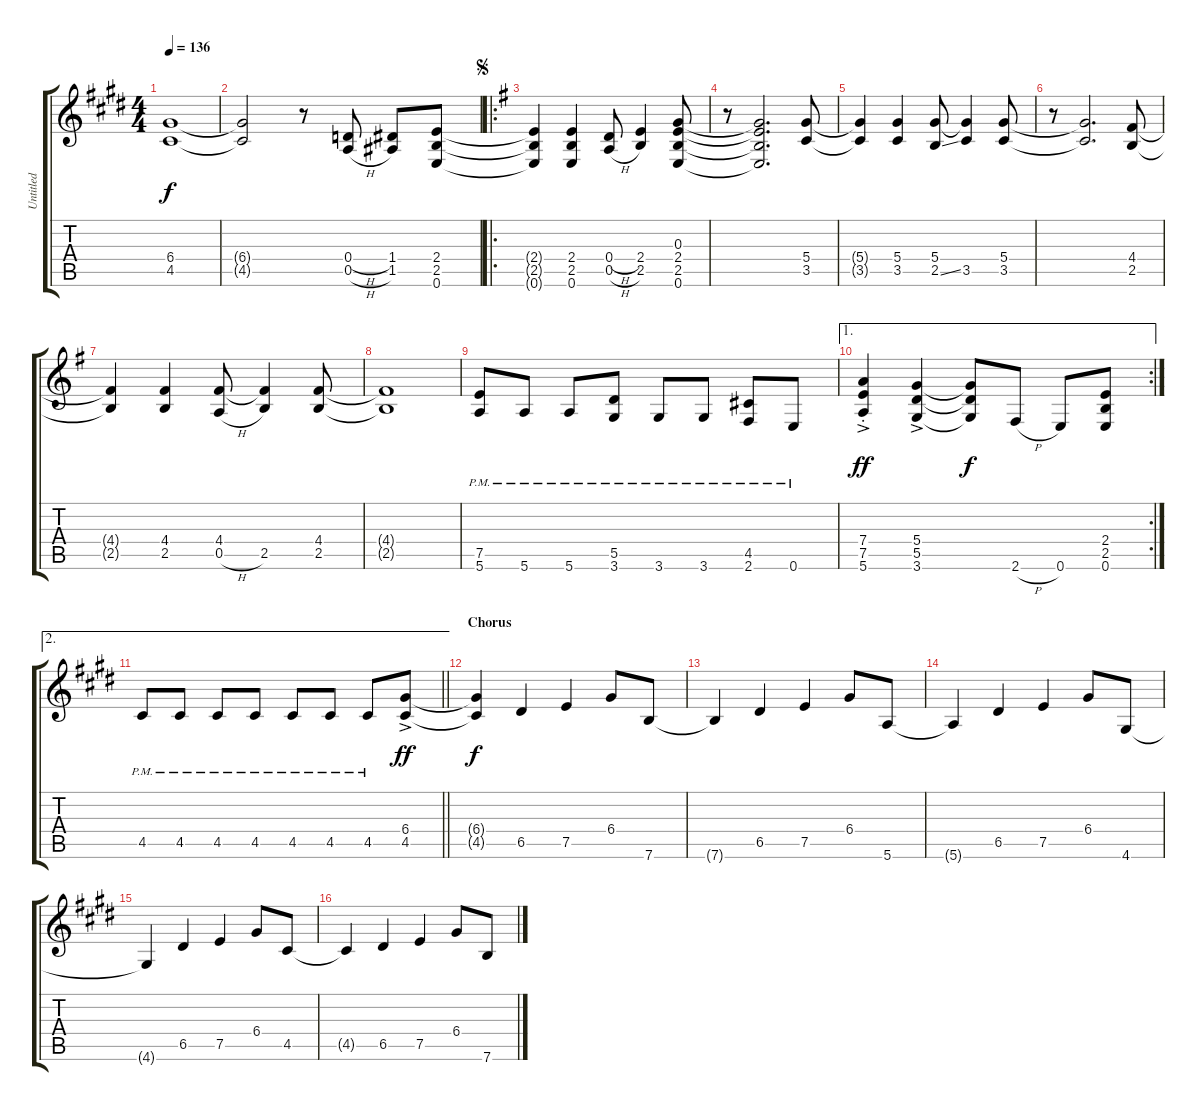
\track ("Untitled" "Untitled") {instrument distortionguitar}
\staff {score tabs}
\tuning (E4 B3 G3 D3 A2 E2) {hide}
\ts (4 4)
\tempo 136
\clef g2
\ks c#minor
(6.4{t} 4.5{t}).1{dy f} |
(6.4{t} 4.5{t}).2 r.8 (0.4{h} 0.5{h}).8 (1.4 1.5).8 (2.4 2.5 0.6).8 |
\ro
\jump segno
\ks g
(2.4{t} 2.5{t} 0.6{t}).4 (2.4 2.5 0.6).4 (0.4{h} 0.5{h}).8 (2.4 2.5).4 (0.3 2.4 2.5 0.6).8 |
r.8 (0.3{t} 2.4{t} 2.5{t} 0.6{t}).2{d} (5.4 3.5).8 |
(5.4{t} 3.5{t}).4 (5.4 3.5).4 (5.4 2.5{ss}).8 (5.4{t} 3.5).4 (5.4 3.5).8 |
r.8 (5.4{t} 3.5{t}).2{d} (4.4 2.5).8 |
(4.4{t} 2.5{t}).4 (4.4 2.5).4 (4.4 0.5{h}).8 (4.4{t} 2.5).4 (4.4 2.5).8 |
(4.4{t} 2.5{t}).1 |
(7.5{pm} 5.6{pm}).8 5.6{pm}.8 5.6{pm}.8 (5.5{pm} 3.6{pm}).8 3.6{pm}.8 3.6{pm}.8 (4.5{pm} 2.6{pm}).8 0.6{pm}.8 |
\ae 1
\rc 2
(7.4{ac st} 7.5{ac st} 5.6{ac st}).4{dy ff} (5.4{ac} 5.5{ac} 3.6{ac}).4 (5.4{t} 5.5{t} 3.6{t}).8{dy f} 2.6{h}.8 0.6.8 (2.4 2.5 0.6).8 |
\ae 2
\barLineRight lightlight
\ks e
4.5{pm}.8 4.5{pm}.8 4.5{pm}.8 4.5{pm}.8 4.5{pm}.8 4.5{pm}.8 4.5{pm}.8 (6.4{ac} 4.5{ac}).8{dy ff} |
\section ("" "Chorus")
\ks c#minor
(6.4{t} 4.5{t}).4{dy f} 6.5.4 7.5.4 6.4.8 7.6.8 |
7.6{t}.4 6.5.4 7.5.4 6.4.8 5.6.8 |
5.6{t}.4 6.5.4 7.5.4 6.4.8 4.6.8 |
4.6{t}.4 6.5.4 7.5.4 6.4.8 4.5.8 |
4.5{t}.4 6.5.4 7.5.4 6.4.8 7.6.8
